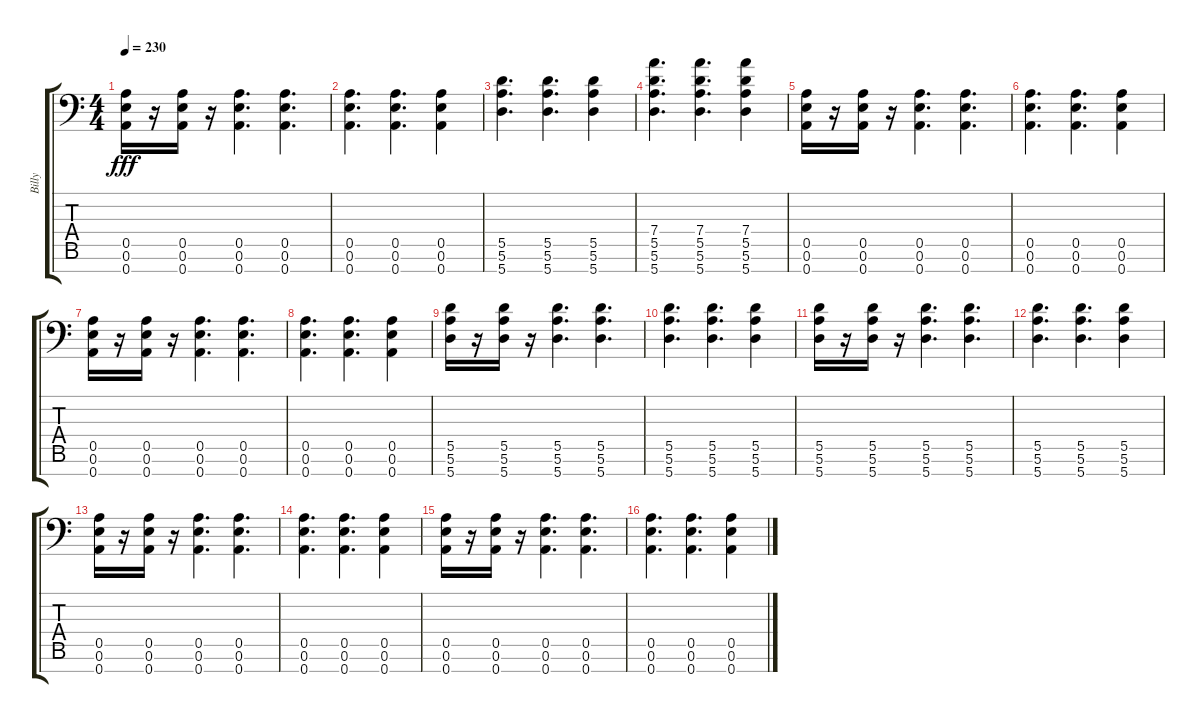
\track ("Billy" "Billy") {instrument distortionguitar}
\staff {score tabs}
\tuning (E4 B3 G3 D3 A2 E2 A1) {hide}
\ts (4 4)
\tempo 230
\clef f4
\ks c
(0.5 0.6 0.7).16{dy fff beam merge} r.16 (0.5 0.6 0.7).16 r.16 (0.5 0.6 0.7).4{d} (0.5 0.6 0.7).4{d} |
(0.5 0.6 0.7).4{d} (0.5 0.6 0.7).4{d} (0.5 0.6 0.7).4 |
(5.5 5.6 5.7).4{d} (5.5 5.6 5.7).4{d} (5.5 5.6 5.7).4 |
(7.4 5.5 5.6 5.7).4{d} (7.4 5.5 5.6 5.7).4{d} (7.4 5.5 5.6 5.7).4 |
(0.5 0.6 0.7).16{beam merge} r.16 (0.5 0.6 0.7).16 r.16 (0.5 0.6 0.7).4{d} (0.5 0.6 0.7).4{d} |
(0.5 0.6 0.7).4{d} (0.5 0.6 0.7).4{d} (0.5 0.6 0.7).4 |
(0.5 0.6 0.7).16{beam merge} r.16 (0.5 0.6 0.7).16 r.16 (0.5 0.6 0.7).4{d} (0.5 0.6 0.7).4{d} |
(0.5 0.6 0.7).4{d} (0.5 0.6 0.7).4{d} (0.5 0.6 0.7).4 |
(5.5 5.6 5.7).16{beam merge} r.16 (5.5 5.6 5.7).16 r.16 (5.5 5.6 5.7).4{d} (5.5 5.6 5.7).4{d} |
(5.5 5.6 5.7).4{d} (5.5 5.6 5.7).4{d} (5.5 5.6 5.7).4 |
(5.5 5.6 5.7).16{beam merge} r.16 (5.5 5.6 5.7).16 r.16 (5.5 5.6 5.7).4{d} (5.5 5.6 5.7).4{d} |
(5.5 5.6 5.7).4{d} (5.5 5.6 5.7).4{d} (5.5 5.6 5.7).4 |
(0.5 0.6 0.7).16{beam merge} r.16 (0.5 0.6 0.7).16 r.16 (0.5 0.6 0.7).4{d} (0.5 0.6 0.7).4{d} |
(0.5 0.6 0.7).4{d} (0.5 0.6 0.7).4{d} (0.5 0.6 0.7).4 |
(0.5 0.6 0.7).16{beam merge} r.16 (0.5 0.6 0.7).16 r.16 (0.5 0.6 0.7).4{d} (0.5 0.6 0.7).4{d} |
(0.5 0.6 0.7).4{d} (0.5 0.6 0.7).4{d} (0.5 0.6 0.7).4
